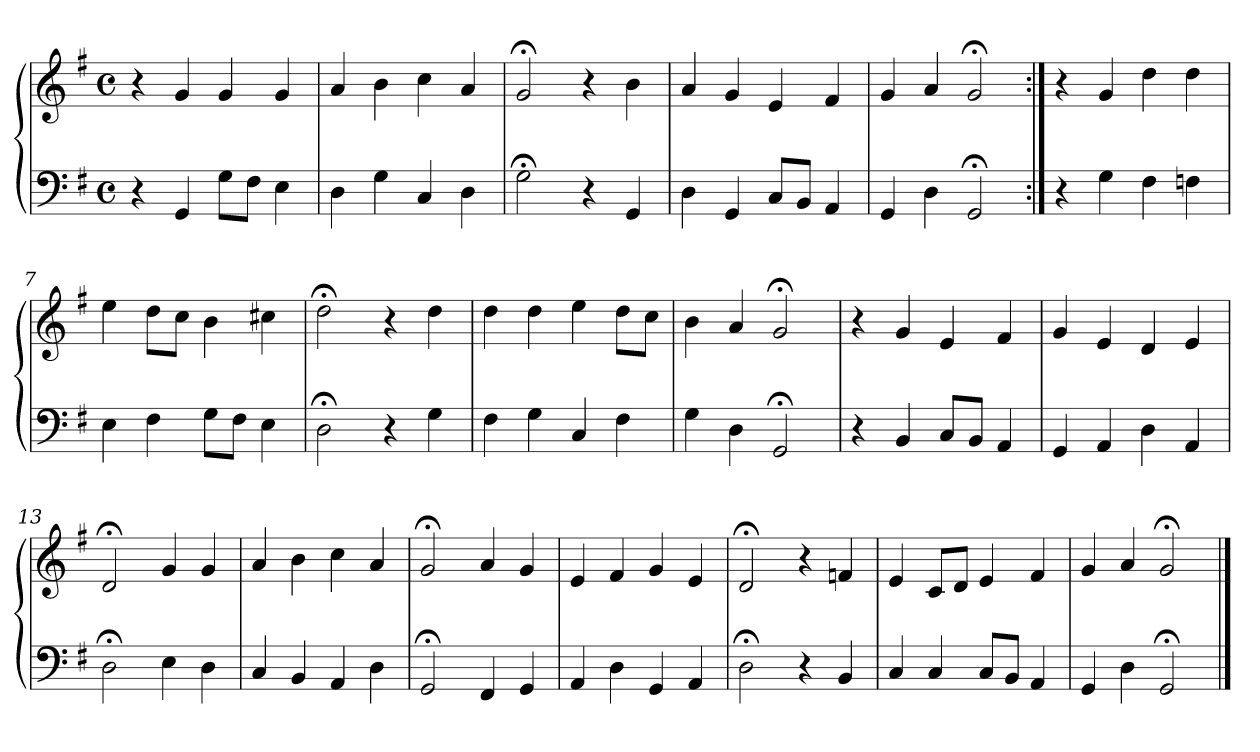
**kern	**kern
*part1	*part1
*staff2	*staff1
*clefF4	*clefG2
*k[f#]	*k[f#]
*M4/4	*M4/4
*met(c)	*met(c)
=1	=1
4r	4r
4GG	4g
8GL	4g
8F#J	.
4E	4g
=2	=2
4D	4a
4G	4b
4C	4cc
4D	4a
=3	=3
2G;<	2g;<
4r	4r
4GG	4b
=4	=4
4D	4a
4GG	4g
8CL	4e
8BBJ	.
4AA	4f#
=5	=5
4GG	4g
4D	4a
2GG;<	2g;<
=6:|!	=6:|!
4r	4r
4G	4g
4F#	4dd
4Fn	4dd
=7	=7
4E	4ee
4F#	8ddL
.	8ccJ
8GL	4b
8F#J	.
4E	4cc#X
!!LO:LB:g=z
=8	=8
2D;<	2dd;<
4r	4r
4G	4dd
=9	=9
4F#	4dd
4G	4dd
4C	4ee
4F#	8ddL
.	8ccJ
=10	=10
4G	4b
4D	4a
2GG;<	2g;<
=11	=11
4r	4r
4BB	4g
8CL	4e
8BBJ	.
4AA	4f#
=12	=12
4GG	4g
4AA	4e
4D	4d
4AA	4e
=13	=13
2D;<	2d;<
4E	4g
4D	4g
=14	=14
4C	4a
4BB	4b
4AA	4cc
4D	4a
=15	=15
2GG;<	2g;<
4FF#	4a
4GG	4g
!!LO:LB:g=z
=16	=16
4AA	4e
4D	4f#
4GG	4g
4AA	4e
=17	=17
2D;<	2d;<
4r	4r
4BB	4fn
=18	=18
4C	4e
4C	8cL
.	8dJ
8CL	4e
8BBJ	.
4AA	4f#
=19	=19
4GG	4g
4D	4a
2GG;<	2g;<
==	==
*-	*-
